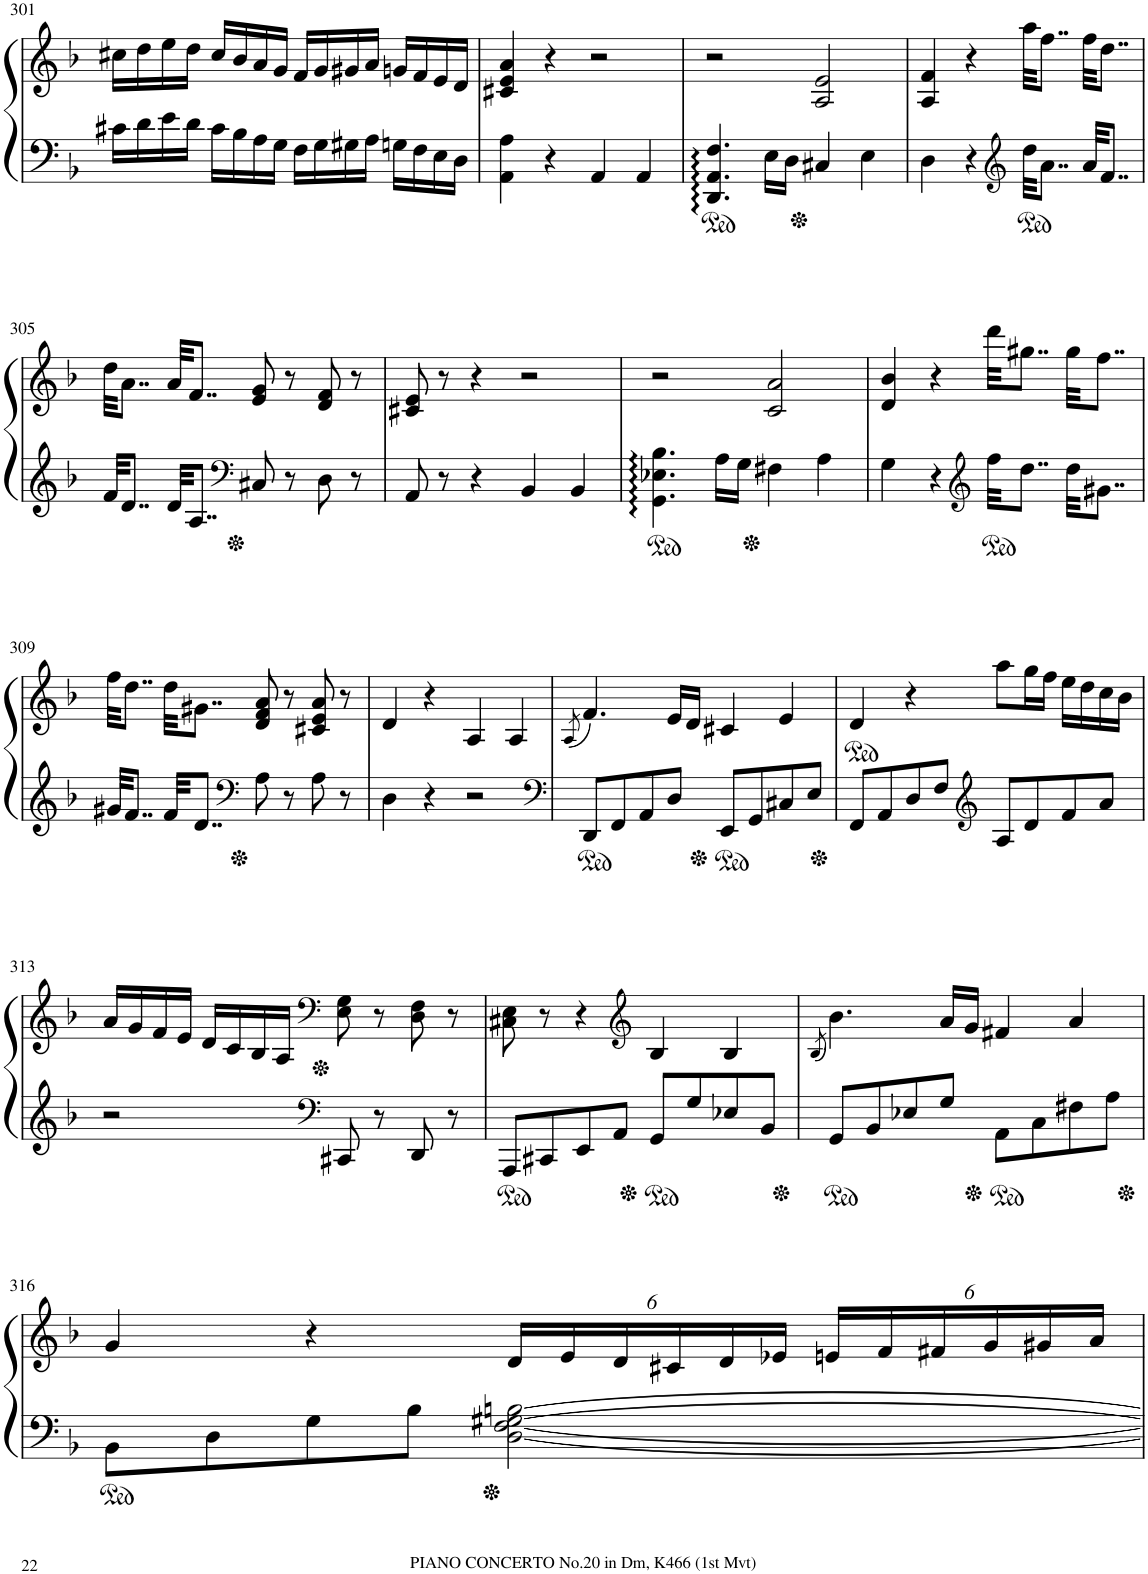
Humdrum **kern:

**kern	**kern
*part1	*part1
*staff2	*staff1
*I"ピアノ	*
!!LO:PB:g=z
*clefF4	*clefG2
*k[b-]	*k[b-]
*M4/4	*M4/4
*met(c)	*met(c)
=301	=301
16c#X\LL	16cc#X\LL
16d\	16dd\
16e\	16ee\
16d\JJ	16dd\JJ
16c#\LL	16cc#/LL
16B-\	16b-/
16A\	16a/
16G\JJ	16g/JJ
16F\LL	16f/LL
16G\	16g/
16G#X\	16g#X/
16A\JJ	16a/JJ
16Gn\LL	16gn/LL
16F\	16f/
16E\	16e/
16D\JJ	16d/JJ
=302	=302
4AA\ 4A\	4c#X/ 4e/ 4a/
4r	4r
4AA/	2r
4AA/	.
=303	=303
4.DD/ 4.AA/ 4.F/	2r
16E\LL	.
16D\JJ	.
4C#X/	2A/ 2e/
4E\	.
=304	=304
4D\	4A/ 4f/
4r	4r
*clefG2	*
32dd\KKL	32aa\KKL
8..a\J	8..ff\J
32a/KKL	32ff\KKL
8..f/J	8..dd\J
!!LO:LB:g=z
=305	=305
32f/KKL	32dd\KKL
8..d/J	8..a\J
32d/KKL	32a/KKL
8..A/J	8..f/J
*clefF4	*
8C#X/	8e/ 8g/
8r	8r
8D\	8d/ 8f/
8r	8r
=306	=306
8AA/	8c#X/ 8e/
8r	8r
4r	4r
4BB-/	2r
4BB-/	.
=307	=307
4.GG\ 4.E-X\ 4.B-\	2r
16A\LL	.
16G\JJ	.
4F#X\	2c/ 2a/
4A\	.
=308	=308
4G\	4d/ 4b-/
4r	4r
*clefG2	*
32ff\KKL	32ddd\KKL
8..dd\J	8..gg#X\J
32dd\KKL	32gg#\KKL
8..g#X\J	8..ff\J
!!LO:LB:g=z
=309	=309
32g#X/KKL	32ff\KKL
8..f/J	8..dd\J
32f/KKL	32dd\KKL
8..d/J	8..g#X\J
*clefF4	*
8A\	8d/ 8f/ 8a/
8r	8r
8A\	8c#X/ 8e/ 8a/
8r	8r
=310	=310
4D\	4d/
4r	4r
2r	4A/
.	4A/
=311	=311
*clefF4	*
.	(8qA/
8DD/L	4.f/)
8FF/	.
8AA/	.
8D/J	16e/LL
.	16d/JJ
*ped	*
8EE/L	4c#X/
8GG/	.
8C#X/	4e/
8E/J	.
=312	=312
*	*ped
8FF/L	4d/
8AA/	.
8D/	4r
8F/J	.
*clefG2	*
8A/L	8aa\L
8d/	16gg\L
.	16ff\JJ
8f/	16ee\LL
.	16dd\
8a/J	16cc\
.	16b-\JJ
!!LO:LB:g=z
=313	=313
2r	16a/LL
.	16g/
.	16f/
.	16e/JJ
.	16d/LL
.	16c/
.	16B-/
.	16A/JJ
*clefF4	*clefF4
*	*Xped
8CC#X/	8E\ 8G\
8r	8r
8DD/	8D\ 8F\
8r	8r
=314	=314
8AAA/L	8C#X\ 8E\
8CC#X/	8r
8EE/	4r
8AA/J	.
*	*clefG2
*Xped	*
8GG/L	4B-/
8G/	.
8E-X/	4B-/
8BB-/J	.
=315	=315
.	(8qB-/
8GG/L	4.b-\)
8BB-/	.
8E-X/	.
8G/J	16a/LL
.	16g/JJ
8AA\L	4f#X/
8C\	.
8F#X\	4a/
8A\J	.
!!LO:LB:g=z
=316	=316
8BB-\L	4g/
8D\	.
8G\	4r
8B-\J	.
*	*Xbrackettup
[2D\ [2F\ [2G#X\ [2Bn\	24d/LL
.	24e/
.	24d/
.	24c#X/
.	24d/
.	24e-X/JJ
.	24en/LL
.	24f/
.	24f#X/
.	24g/
.	24g#X/
.	24a/JJ
=	=
*-	*-
